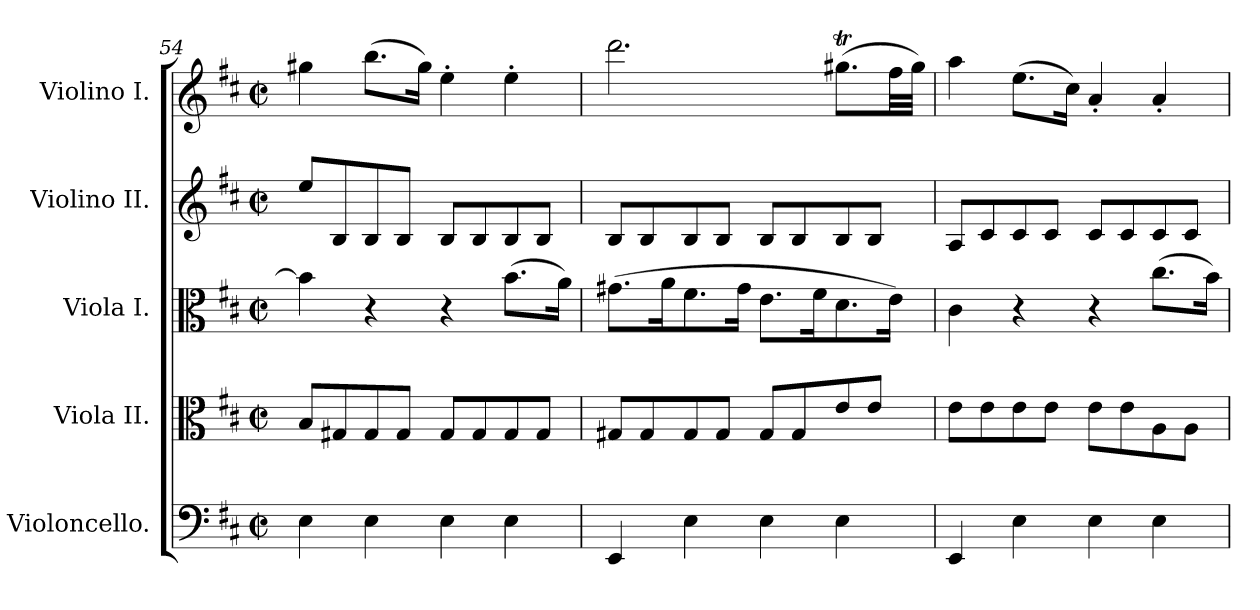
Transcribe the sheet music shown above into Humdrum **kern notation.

**kern	**kern	**kern	**kern	**kern
*part5	*part4	*part3	*part2	*part1
*staff5	*staff4	*staff3	*staff2	*staff1
*I"Violoncello.	*I"Viola II.	*I"Viola I.	*I"Violino II.	*I"Violino I.
*I'Vc	*I'Vla	*I'Vla	*I'Vln	*I'Vln
*clefF4	*clefC3	*clefC3	*clefG2	*clefG2
*k[f#c#]	*k[f#c#]	*k[f#c#]	*k[f#c#]	*k[f#c#]
*M2/2	*M2/2	*M2/2	*M2/2	*M2/2
*met(c|)	*met(c|)	*met(c|)	*met(c|)	*met(c|)
=54	=54	=54	=54	=54
4E\	8B/L	4b\]	8ee/L	4gg#X\
.	8G#X/	.	8B/	.
4E\	8G#/	4r	8B/	(>8.bb\L
.	8G#/J	.	8B/J	.
.	.	.	.	16gg#\Jk)
4E\	8G#/L	4r	8B/L	4ee'\
.	8G#/	.	8B/	.
4E\	8G#/	(>8.b\L	8B/	4ee'\
.	8G#/J	.	8B/J	.
.	.	16a\Jk)	.	.
!!LO:PB:g=z
=55	=55	=55	=55	=55
4EE/	8G#X/L	(>8.g#X\L	8B/L	2.ddd\
.	8G#/	.	8B/	.
.	.	16a\K	.	.
4E\	8G#/	8.f#\	8B/	.
.	8G#/J	.	8B/J	.
.	.	16g#\Jk	.	.
4E\	8G#/L	8.e\L	8B/L	.
.	8G#/	.	8B/	.
.	.	16f#\K	.	.
4E\	8e/	8.d\	8B/	(>8.gg#Xt\L
.	8e/J	.	8B/J	.
.	.	16e\Jk)	.	32ff#\LL
.	.	.	.	32gg#\JJJ)
=56	=56	=56	=56	=56
4EE/	8e\L	4c#\	8A/L	4aa\
.	8e\	.	8c#/	.
4E\	8e\	4r	8c#/	(>8.ee\L
.	8e\J	.	8c#/J	.
.	.	.	.	16cc#\Jk)
4E\	8e\L	4r	8c#/L	4a'/
.	8e\	.	8c#/	.
4E\	8A\	(>8.cc#\L	8c#/	4a'/
.	8A\J	.	8c#/J	.
.	.	16b\Jk)	.	.
=	=	=	=	=
*-	*-	*-	*-	*-
